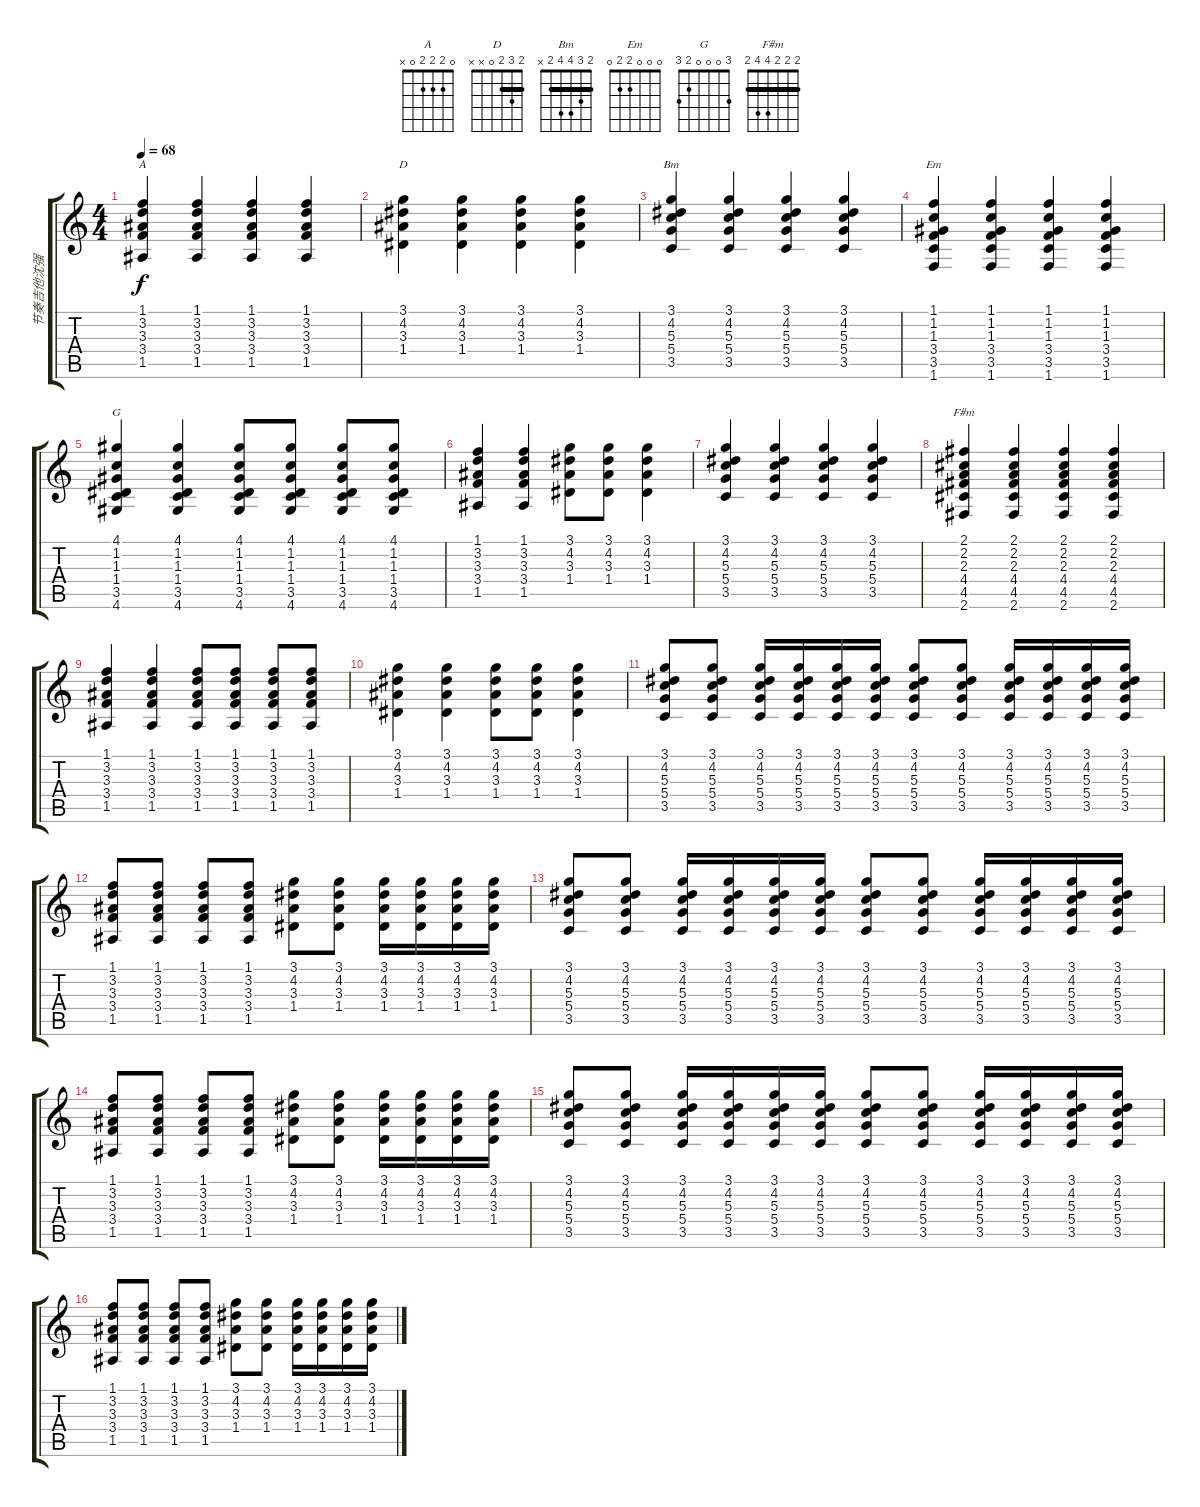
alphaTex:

\track ("节奏吉他沈强" "节奏吉他沈强") {instrument acousticguitarsteel}
\staff {score tabs}
\tuning (E4 B3 G3 D3 A2 E2) {hide}
\chord ("A" 0 2 2 2 0 x)
\chord ("D" 2 3 2 0 x x) {barre 2}
\chord ("Bm" 2 3 4 4 2 x) {barre 2}
\chord ("Em" 0 0 0 2 2 0)
\chord ("G" 3 0 0 0 2 3)
\chord ("F#m" 2 2 2 4 4 2) {barre 2}
\ts (4 4)
\tempo 68
\clef g2
\ks c
(1.1 3.2 3.3 3.4 1.5).4{ch "A" dy f} (1.1 3.2 3.3 3.4 1.5).4 (1.1 3.2 3.3 3.4 1.5).4 (1.1 3.2 3.3 3.4 1.5).4 |
(3.1 4.2 3.3 1.4).4{ch "D"} (3.1 4.2 3.3 1.4).4 (3.1 4.2 3.3 1.4).4 (3.1 4.2 3.3 1.4).4 |
(3.1 4.2 5.3 5.4 3.5).4{ch "Bm"} (3.1 4.2 5.3 5.4 3.5).4 (3.1 4.2 5.3 5.4 3.5).4 (3.1 4.2 5.3 5.4 3.5).4 |
(1.1 1.2 1.3 3.4 3.5 1.6).4{ch "Em"} (1.1 1.2 1.3 3.4 3.5 1.6).4 (1.1 1.2 1.3 3.4 3.5 1.6).4 (1.1 1.2 1.3 3.4 3.5 1.6).4 |
(4.1 1.2 1.3 1.4 3.5 4.6).4{ch "G"} (4.1 1.2 1.3 1.4 3.5 4.6).4 (4.1 1.2 1.3 1.4 3.5 4.6).8 (4.1 1.2 1.3 1.4 3.5 4.6).8 (4.1 1.2 1.3 1.4 3.5 4.6).8 (4.1 1.2 1.3 1.4 3.5 4.6).8 |
(1.1 3.2 3.3 3.4 1.5).4 (1.1 3.2 3.3 3.4 1.5).4 (3.1 4.2 3.3 1.4).8 (3.1 4.2 3.3 1.4).8 (3.1 4.2 3.3 1.4).4 |
(3.1 4.2 5.3 5.4 3.5).4 (3.1 4.2 5.3 5.4 3.5).4 (3.1 4.2 5.3 5.4 3.5).4 (3.1 4.2 5.3 5.4 3.5).4 |
(2.1 2.2 2.3 4.4 4.5 2.6).4{ch "F#m"} (2.1 2.2 2.3 4.4 4.5 2.6).4 (2.1 2.2 2.3 4.4 4.5 2.6).4 (2.1 2.2 2.3 4.4 4.5 2.6).4 |
(1.1 3.2 3.3 3.4 1.5).4 (1.1 3.2 3.3 3.4 1.5).4 (1.1 3.2 3.3 3.4 1.5).8 (1.1 3.2 3.3 3.4 1.5).8 (1.1 3.2 3.3 3.4 1.5).8 (1.1 3.2 3.3 3.4 1.5).8 |
(3.1 4.2 3.3 1.4).4 (3.1 4.2 3.3 1.4).4 (3.1 4.2 3.3 1.4).8 (3.1 4.2 3.3 1.4).8 (3.1 4.2 3.3 1.4).4 |
(3.1 4.2 5.3 5.4 3.5).8 (3.1 4.2 5.3 5.4 3.5).8 (3.1 4.2 5.3 5.4 3.5).16 (3.1 4.2 5.3 5.4 3.5).16 (3.1 4.2 5.3 5.4 3.5).16 (3.1 4.2 5.3 5.4 3.5).16 (3.1 4.2 5.3 5.4 3.5).8 (3.1 4.2 5.3 5.4 3.5).8 (3.1 4.2 5.3 5.4 3.5).16 (3.1 4.2 5.3 5.4 3.5).16 (3.1 4.2 5.3 5.4 3.5).16 (3.1 4.2 5.3 5.4 3.5).16 |
(1.1 3.2 3.3 3.4 1.5).8 (1.1 3.2 3.3 3.4 1.5).8 (1.1 3.2 3.3 3.4 1.5).8 (1.1 3.2 3.3 3.4 1.5).8 (3.1 4.2 3.3 1.4).8 (3.1 4.2 3.3 1.4).8 (3.1 4.2 3.3 1.4).16 (3.1 4.2 3.3 1.4).16 (3.1 4.2 3.3 1.4).16 (3.1 4.2 3.3 1.4).16 |
(3.1 4.2 5.3 5.4 3.5).8 (3.1 4.2 5.3 5.4 3.5).8 (3.1 4.2 5.3 5.4 3.5).16 (3.1 4.2 5.3 5.4 3.5).16 (3.1 4.2 5.3 5.4 3.5).16 (3.1 4.2 5.3 5.4 3.5).16 (3.1 4.2 5.3 5.4 3.5).8 (3.1 4.2 5.3 5.4 3.5).8 (3.1 4.2 5.3 5.4 3.5).16 (3.1 4.2 5.3 5.4 3.5).16 (3.1 4.2 5.3 5.4 3.5).16 (3.1 4.2 5.3 5.4 3.5).16 |
(1.1 3.2 3.3 3.4 1.5).8 (1.1 3.2 3.3 3.4 1.5).8 (1.1 3.2 3.3 3.4 1.5).8 (1.1 3.2 3.3 3.4 1.5).8 (3.1 4.2 3.3 1.4).8 (3.1 4.2 3.3 1.4).8 (3.1 4.2 3.3 1.4).16 (3.1 4.2 3.3 1.4).16 (3.1 4.2 3.3 1.4).16 (3.1 4.2 3.3 1.4).16 |
(3.1 4.2 5.3 5.4 3.5).8 (3.1 4.2 5.3 5.4 3.5).8 (3.1 4.2 5.3 5.4 3.5).16 (3.1 4.2 5.3 5.4 3.5).16 (3.1 4.2 5.3 5.4 3.5).16 (3.1 4.2 5.3 5.4 3.5).16 (3.1 4.2 5.3 5.4 3.5).8 (3.1 4.2 5.3 5.4 3.5).8 (3.1 4.2 5.3 5.4 3.5).16 (3.1 4.2 5.3 5.4 3.5).16 (3.1 4.2 5.3 5.4 3.5).16 (3.1 4.2 5.3 5.4 3.5).16 |
(1.1 3.2 3.3 3.4 1.5).8 (1.1 3.2 3.3 3.4 1.5).8 (1.1 3.2 3.3 3.4 1.5).8 (1.1 3.2 3.3 3.4 1.5).8 (3.1 4.2 3.3 1.4).8 (3.1 4.2 3.3 1.4).8 (3.1 4.2 3.3 1.4).16 (3.1 4.2 3.3 1.4).16 (3.1 4.2 3.3 1.4).16 (3.1 4.2 3.3 1.4).16
